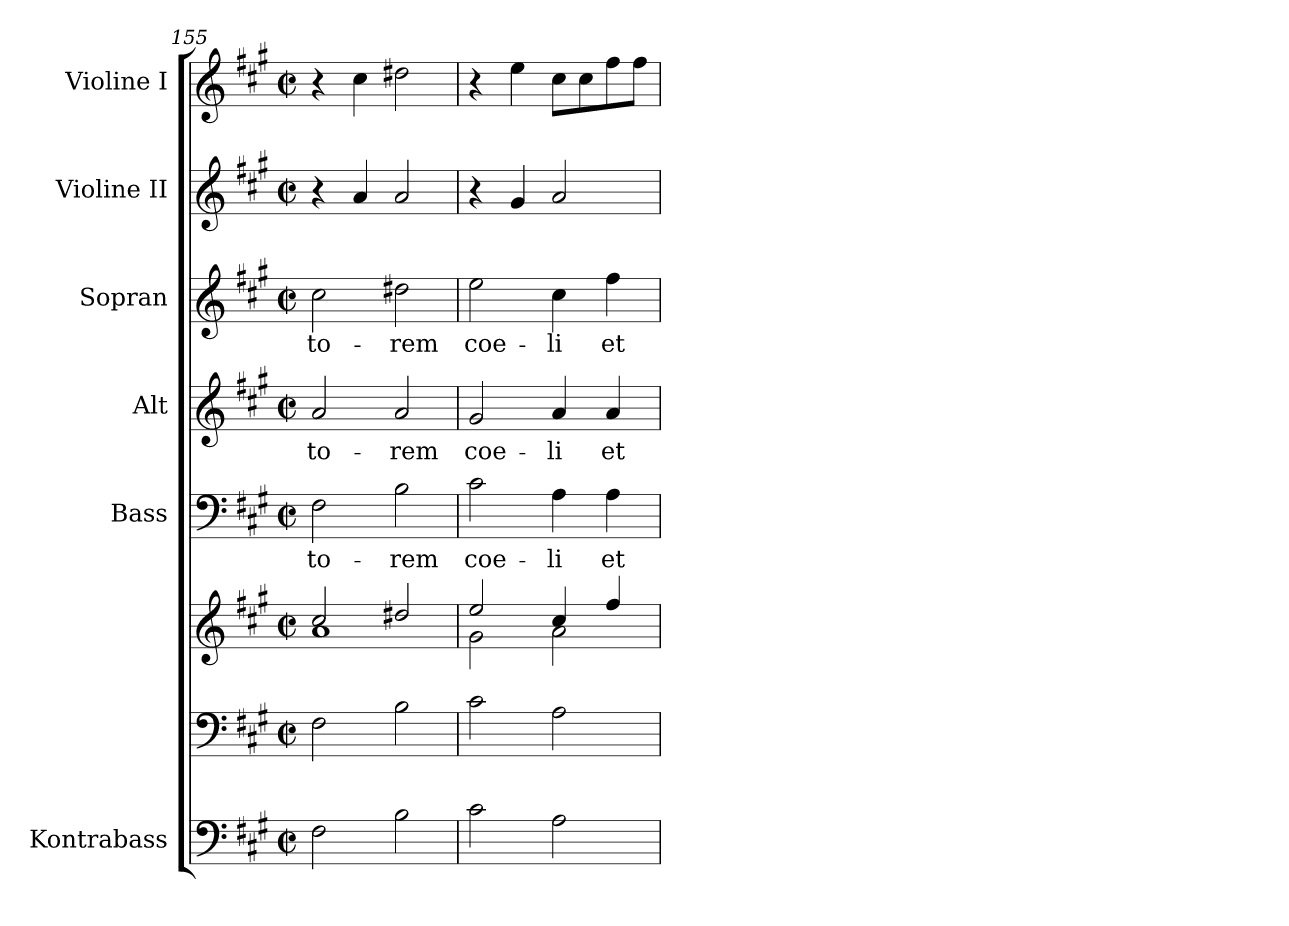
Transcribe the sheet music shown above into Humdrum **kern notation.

**kern	**kern	**kern	**kern	**text	**kern	**text	**kern	**text	**kern	**kern
*part7	*part6	*part6	*part5	*part5	*part4	*part4	*part3	*part3	*part2	*part1
*staff8	*staff7	*staff6	*staff5	*staff5	*staff4	*staff4	*staff3	*staff3	*staff2	*staff1
*I"Kontrabass	*	*	*I"Bass	*	*I"Alt	*	*I"Sopran	*	*I"Violine II	*I"Violine I
*I'Kb.	*	*	*I'B.	*	*I'A.	*	*I'S.	*	*I'Vl. II	*I'Vl. I
!!LO:PB:g=z
*clefF4	*clefF4	*clefG2	*clefF4	*	*clefG2	*	*clefG2	*	*clefG2	*clefG2
*ITrd7c12	*	*	*	*	*	*	*	*	*	*
*k[f#c#g#]	*k[f#c#g#]	*k[f#c#g#]	*k[f#c#g#]	*	*k[f#c#g#]	*	*k[f#c#g#]	*	*k[f#c#g#]	*k[f#c#g#]
*A:	*A:	*A:	*A:	*	*A:	*	*A:	*	*A:	*A:
*M2/2	*M2/2	*M2/2	*M2/2	*	*M2/2	*	*M2/2	*	*M2/2	*M2/2
*met(c|)	*met(c|)	*met(c|)	*met(c|)	*	*met(c|)	*	*met(c|)	*	*met(c|)	*met(c|)
=155	=155	=155	=155	=155	=155	=155	=155	=155	=155	=155
*	*	*^	*	*	*	*	*	*	*	*
!	!	!	!	!	!LO:LY:b	!	!LO:LY:b	!	!LO:LY:b	!	!
2FF#\	2F#\	2cc#/	1a	2F#\	-to-	2a/	-to-	2cc#\	-to-	4r	4r
.	.	.	.	.	.	.	.	.	.	4a/	4cc#\
!	!	!	!	!	!LO:LY:b	!	!LO:LY:b	!	!LO:LY:b	!	!
2BB\	2B\	2dd#X/	.	2B\	-rem	2a/	-rem	2dd#X\	-rem	2a/	2dd#X\
=156	=156	=156	=156	=156	=156	=156	=156	=156	=156	=156	=156
!	!	!	!	!	!LO:LY:b	!	!LO:LY:b	!	!LO:LY:b	!	!
2C#\	2c#\	2ee/	2g#\	2c#\	coe-	2g#/	coe-	2ee\	coe-	4r	4r
.	.	.	.	.	.	.	.	.	.	4g#/	4ee\
!	!	!	!	!	!LO:LY:b	!	!LO:LY:b	!	!LO:LY:b	!	!
2AA\	2A\	4cc#/	2a\	4A\	-li	4a/	-li	4cc#\	-li	2a/	8cc#\L
.	.	.	.	.	.	.	.	.	.	.	8cc#\
!	!	!	!	!	!LO:LY:b	!	!LO:LY:b	!	!LO:LY:b	!	!
.	.	4ff#/	.	4A\	et	4a/	et	4ff#\	et	.	8ff#\
.	.	.	.	.	.	.	.	.	.	.	8ff#\J
*	*	*v	*v	*	*	*	*	*	*	*	*
=	=	=	=	=	=	=	=	=	=	=
*-	*-	*-	*-	*-	*-	*-	*-	*-	*-	*-
